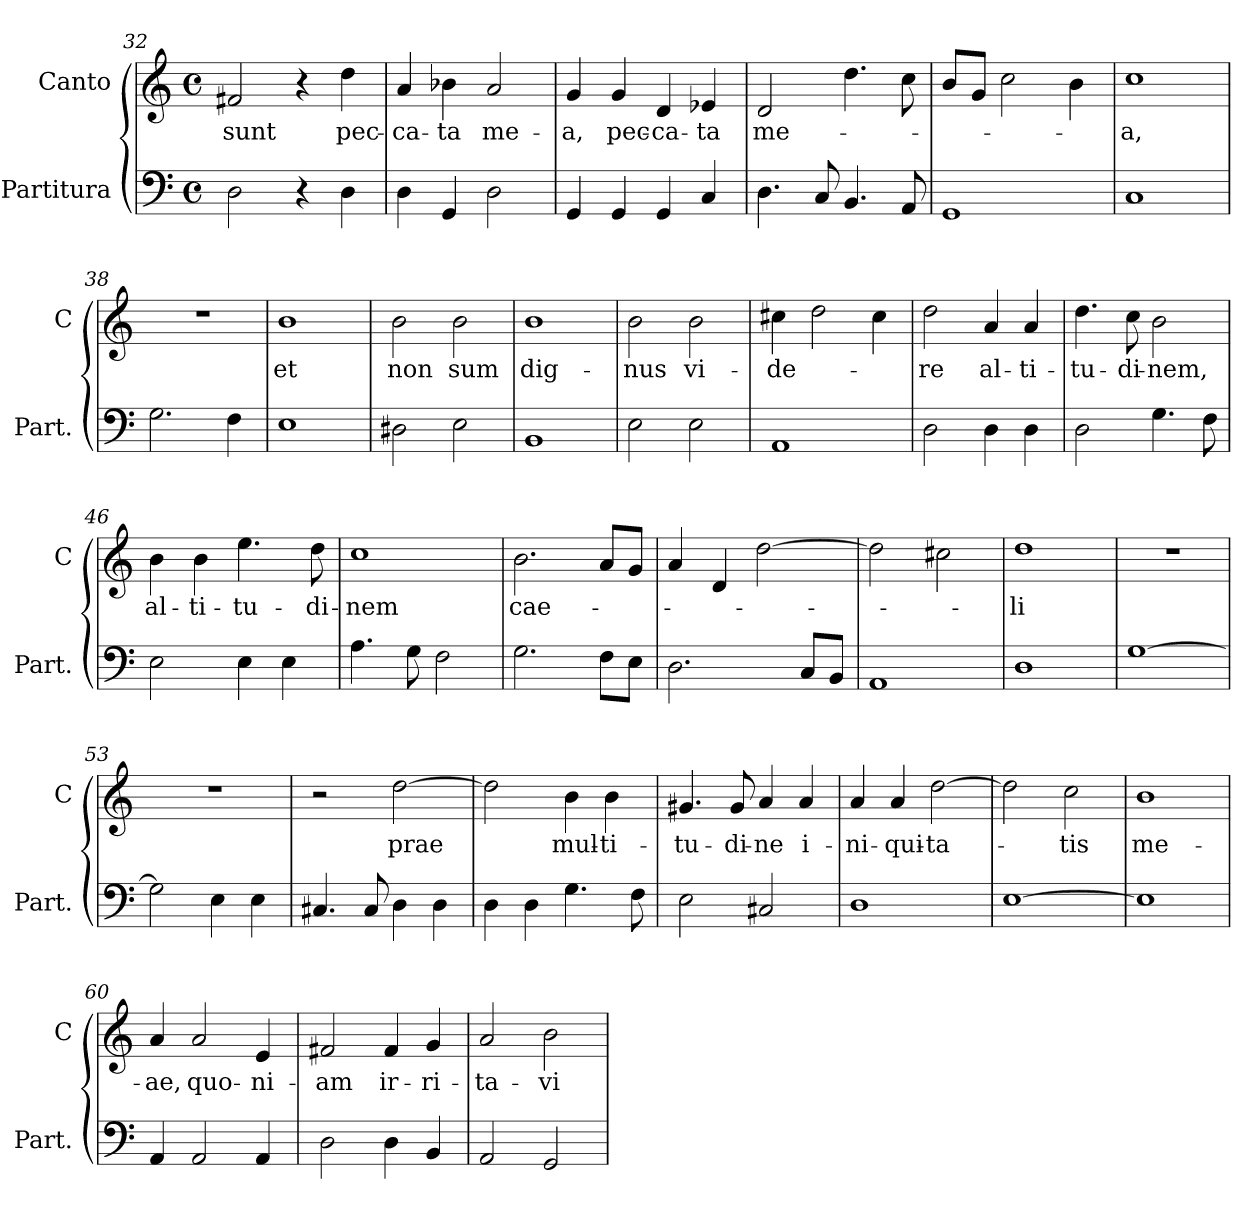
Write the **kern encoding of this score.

**kern	**kern	**text
*part2	*part1	*part1
*staff2	*staff1	*staff1
*I"Partitura	*I"Canto	*
*I'Part.	*I'C	*
*clefF4	*clefG2	*
*k[]	*k[]	*
*M4/4	*M4/4	*
*met(c)	*met(c)	*
=32	=32	=32
2D\	2f#X/	sunt
4r	4r	.
4D\	4dd\	pec-
=33	=33	=33
4D\	4a/	-ca-
4GG/	4b-X\	-ta
2D\	2a/	me-
=34	=34	=34
4GG/	4g/	-a,
4GG/	4g/	pec-
4GG/	4d/	-ca-
4C/	4e-X/	-ta
=35	=35	=35
4.D\	2d/	me-
8C/	.	.
4.BB/	4.dd\	.
8AA/	8cc\	.
=36	=36	=36
1GG	8b/L	.
.	8g/J	.
.	2cc\	.
.	4b\	.
=37	=37	=37
1C	1cc	-a,
=38	=38	=38
2.G\	1r	.
4F\	.	.
=39	=39	=39
1E	1b	et
=40	=40	=40
2D#X>\	2b\	non
2E\	2b\	sum
=41	=41	=41
1BB	1b	dig-
=42	=42	=42
2E\	2b\	-nus
2E\	2b\	vi-
=43	=43	=43
1AA	4cc#X\	-de-
.	2dd\	.
.	4cc#\	.
=44	=44	=44
2D\	2dd\	-re
4D\	4a/	al-
4D\	4a/	-ti-
=45	=45	=45
2D\	4.dd\	-tu-
.	8cc\	-di-
4.G\	2b\	-nem,
8F\	.	.
=46	=46	=46
2E\	4b\	al-
.	4b\	-ti-
4E\	4.ee\	-tu-
4E\	.	.
.	8dd\	-di-
=47	=47	=47
4.A\	1cc	-nem
8G\	.	.
2F\	.	.
=48	=48	=48
2.G\	2.b\	cae-
8F\L	8a/L	.
8E\J	8g/J	.
=49	=49	=49
2.D\	4a/	.
.	4d/	.
.	[2dd\	.
8C/L	.	.
8BB/J	.	.
=50	=50	=50
1AA	2dd\]	.
.	2cc#X\	.
=51	=51	=51
1D	1dd	-li
=52	=52	=52
[1G	1r	.
=53	=53	=53
2G\]	1r	.
4E\	.	.
4E\	.	.
=54	=54	=54
4.C#X/	2r	.
8C#/	.	.
4D\	[2dd\	prae
4D\	.	.
=55	=55	=55
4D\	2dd\]	.
4D\	.	.
4.G\	4b\	mul-
.	4b\	-ti-
8F\	.	.
=56	=56	=56
2E\	4.g#X/	-tu-
.	8g#/	-di-
2C#X>/	4a/	-ne
.	4a/	i-
=57	=57	=57
1D	4a/	-ni-
.	4a/	-qui-
.	[2dd\	-ta-
=58	=58	=58
[1E>	2dd\]	.
.	2cc\	-tis
=59	=59	=59
1E]	1b	me-
=60	=60	=60
4AA/	4a/	-ae,
2AA/	2a/	quo-
4AA/	4e/	-ni-
=61	=61	=61
2D\	2f#X/	-am
4D\	4f#/	ir-
4BB>/	4g/	-ri-
=62	=62	=62
2AA/	2a/	-ta-
2GG/	2b\	-vi
=	=	=
*-	*-	*-
